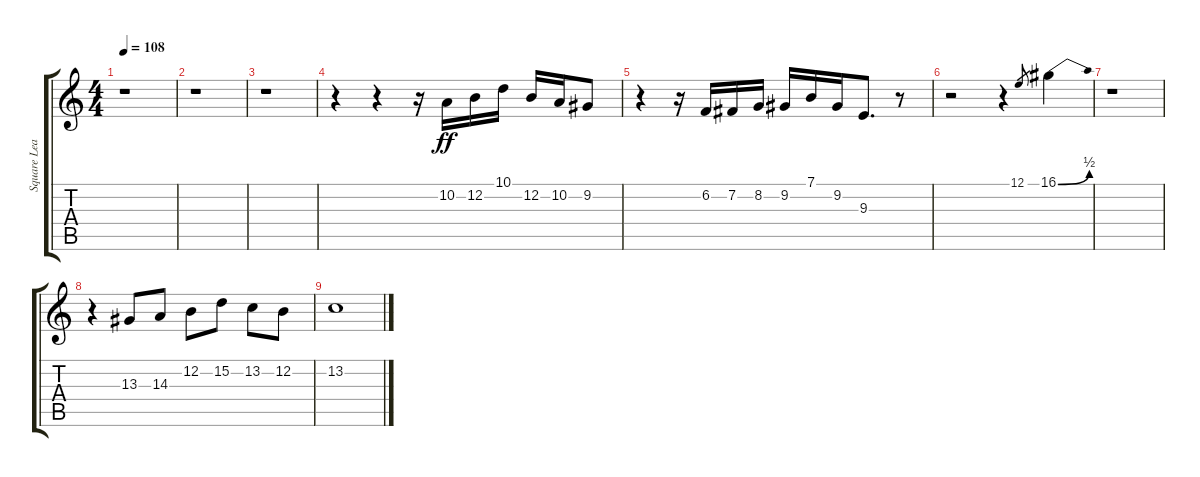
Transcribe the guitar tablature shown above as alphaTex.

\track ("Square Lead" "Square Lea") {instrument lead1square}
\staff {score tabs}
\tuning (E4 B3 G3 D3 A2 E2) {hide}
\ts (4 4)
\tempo 108
\clef g2
\ks c
r.1{dy ff} |
r.1 |
r.1 |
r.4 r.4 r.16 10.2.16 12.2.16 10.1.16 12.2.16 10.2.16 9.2.8 |
r.4 r.16 6.2.16 7.2.16 8.2.16 9.2.16 7.1.16 9.2.16 9.3.8{d} r.8 |
r.2 r.4 12.1.8{gr} 16.1{be (bend 0 0 60 2)}.4 |
r.1 |
r.4 13.3.8 14.3.8 12.2.8 15.2.8 13.2.8 12.2.8 |
13.2.1
